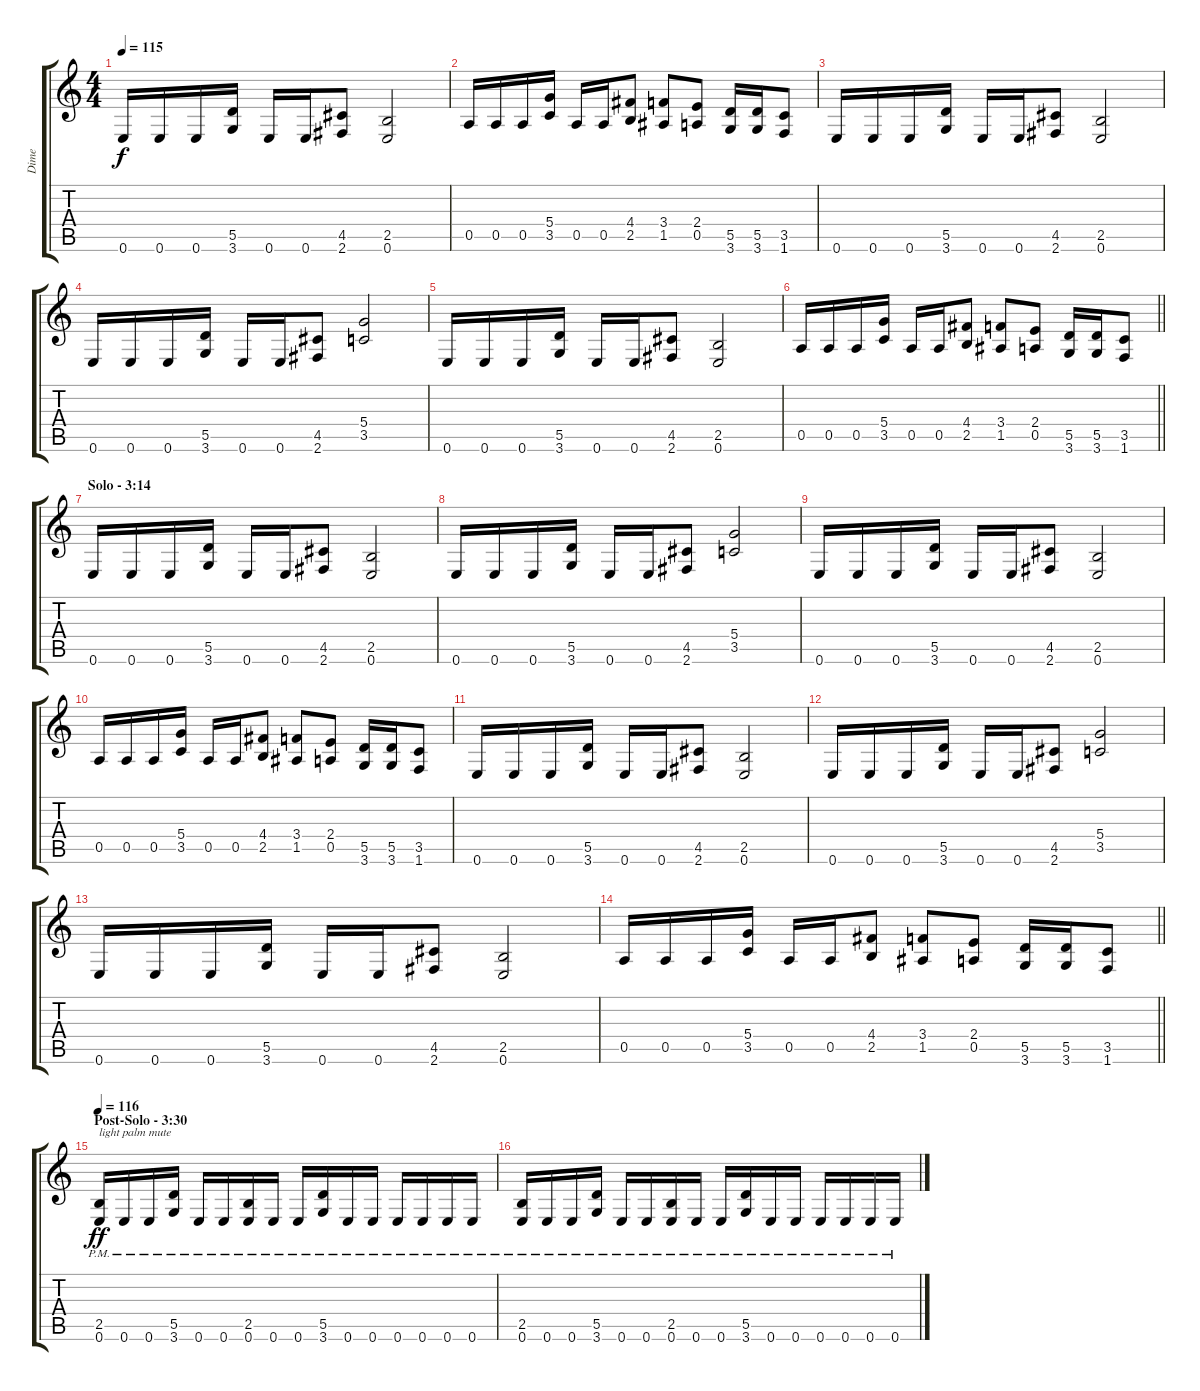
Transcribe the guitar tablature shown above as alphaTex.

\track ("Dime" "Dime") {instrument distortionguitar}
\staff {score tabs}
\tuning (E4 B3 G3 D3 A2 E2) {hide}
\ts (4 4)
\tempo 115
\clef g2
\ks c
0.6.16{dy f} 0.6.16 0.6.16 (5.5 3.6).16 0.6.16 0.6.16 (4.5 2.6).8 (2.5 0.6).2 |
0.5.16 0.5.16 0.5.16 (5.4 3.5).16 0.5.16 0.5.16 (4.4 2.5).8 (3.4 1.5).8 (2.4 0.5).8 (5.5 3.6).16 (5.5 3.6).16 (3.5 1.6).8 |
0.6.16 0.6.16 0.6.16 (5.5 3.6).16 0.6.16 0.6.16 (4.5 2.6).8 (2.5 0.6).2 |
0.6.16 0.6.16 0.6.16 (5.5 3.6).16 0.6.16 0.6.16 (4.5 2.6).8 (5.4 3.5).2 |
0.6.16 0.6.16 0.6.16 (5.5 3.6).16 0.6.16 0.6.16 (4.5 2.6).8 (2.5 0.6).2 |
\barLineRight lightlight
0.5.16 0.5.16 0.5.16 (5.4 3.5).16 0.5.16 0.5.16 (4.4 2.5).8 (3.4 1.5).8 (2.4 0.5).8 (5.5 3.6).16 (5.5 3.6).16 (3.5 1.6).8 |
\section ("" "Solo - 3:14")
0.6.16{volume 15} 0.6.16 0.6.16 (5.5 3.6).16 0.6.16 0.6.16 (4.5 2.6).8 (2.5 0.6).2 |
0.6.16 0.6.16 0.6.16 (5.5 3.6).16 0.6.16 0.6.16 (4.5 2.6).8 (5.4 3.5).2 |
0.6.16 0.6.16 0.6.16 (5.5 3.6).16 0.6.16 0.6.16 (4.5 2.6).8 (2.5 0.6).2 |
0.5.16 0.5.16 0.5.16 (5.4 3.5).16 0.5.16 0.5.16 (4.4 2.5).8 (3.4 1.5).8 (2.4 0.5).8 (5.5 3.6).16 (5.5 3.6).16 (3.5 1.6).8 |
0.6.16 0.6.16 0.6.16 (5.5 3.6).16 0.6.16 0.6.16 (4.5 2.6).8 (2.5 0.6).2 |
0.6.16 0.6.16 0.6.16 (5.5 3.6).16 0.6.16 0.6.16 (4.5 2.6).8 (5.4 3.5).2 |
0.6.16 0.6.16 0.6.16 (5.5 3.6).16 0.6.16 0.6.16 (4.5 2.6).8 (2.5 0.6).2 |
\barLineRight lightlight
0.5.16 0.5.16 0.5.16 (5.4 3.5).16 0.5.16 0.5.16 (4.4 2.5).8 (3.4 1.5).8 (2.4 0.5).8 (5.5 3.6).16 (5.5 3.6).16 (3.5 1.6).8 |
\section ("" "Post-Solo - 3:30")
\tempo 116
(2.5{pm} 0.6{pm}).16{txt "light palm mute" dy ff volume 16} 0.6{pm}.16 0.6{pm}.16 (5.5{pm} 3.6{pm}).16 0.6{pm}.16 0.6{pm}.16 (2.5{pm} 0.6{pm}).16 0.6{pm}.16 0.6{pm}.16 (5.5{pm} 3.6{pm}).16 0.6{pm}.16 0.6{pm}.16 0.6{pm}.16 0.6{pm}.16 0.6{pm}.16 0.6{pm}.16 |
(2.5{pm} 0.6{pm}).16 0.6{pm}.16 0.6{pm}.16 (5.5{pm} 3.6{pm}).16 0.6{pm}.16 0.6{pm}.16 (2.5{pm} 0.6{pm}).16 0.6{pm}.16 0.6{pm}.16 (5.5{pm} 3.6{pm}).16 0.6{pm}.16 0.6{pm}.16 0.6{pm}.16 0.6{pm}.16 0.6{pm}.16 0.6{pm}.16
